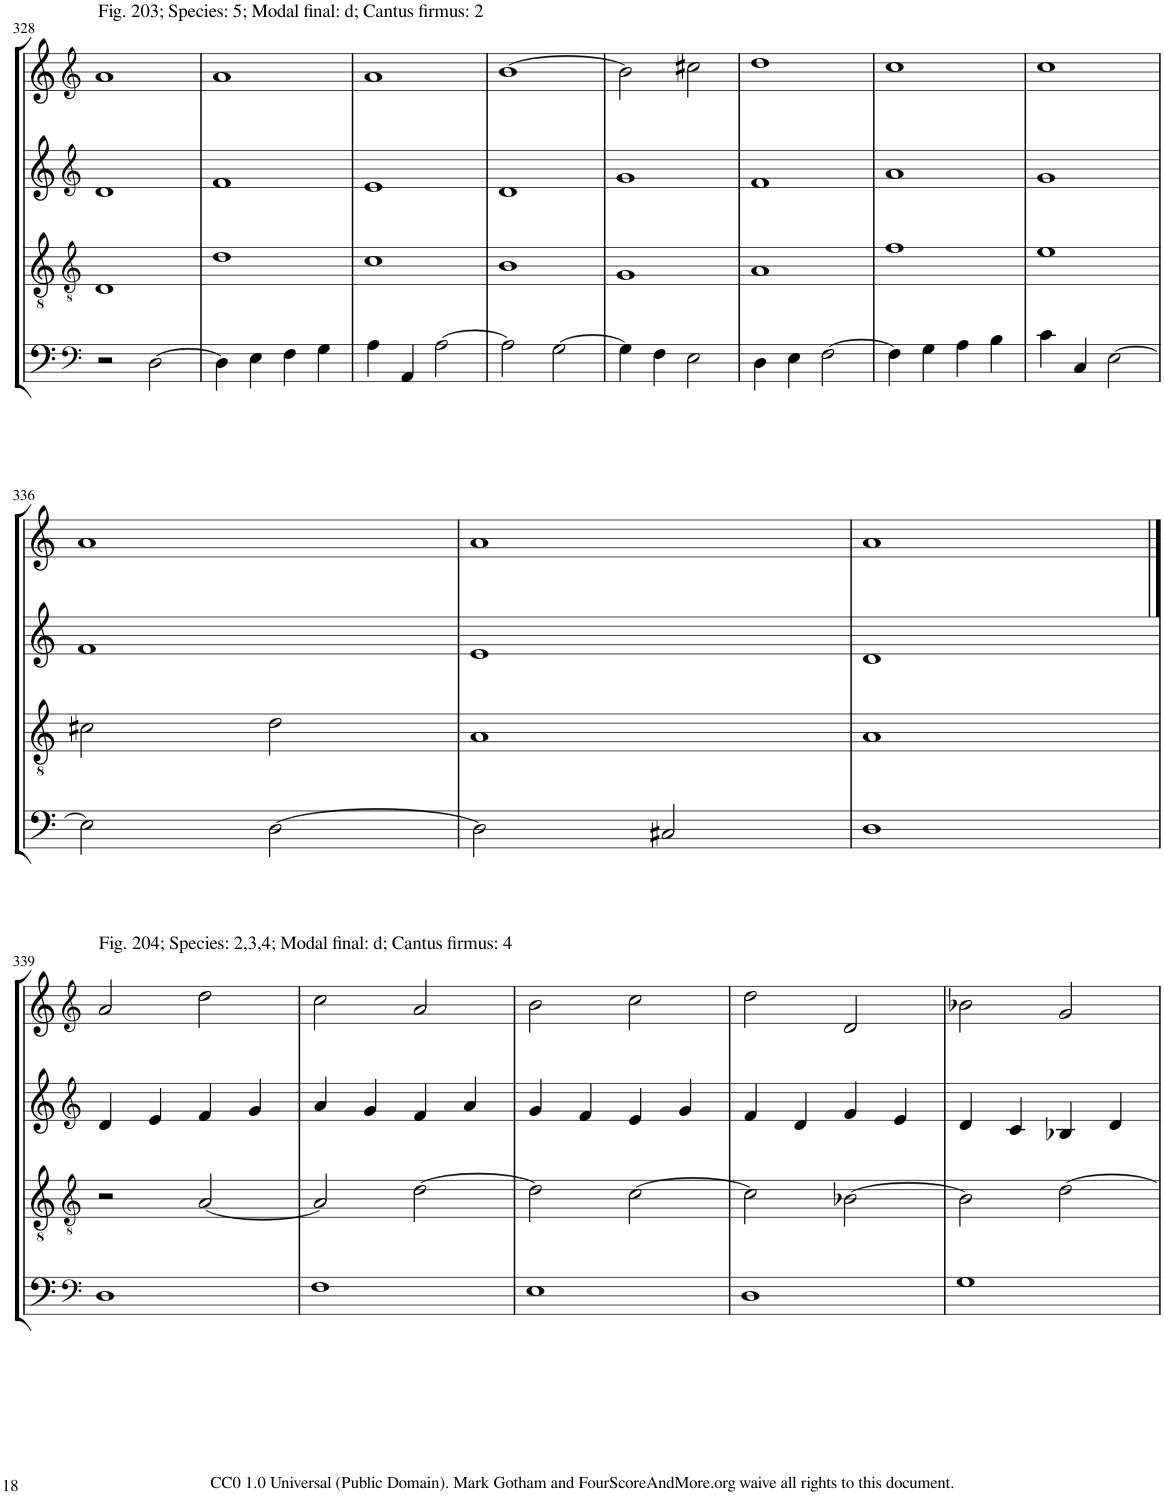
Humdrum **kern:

**kern	**kern	**kern	**kern
*part4	*part3	*part2	*part1
*staff4	*staff3	*staff2	*staff1
*I"Piano	*I"Piano	*I"Piano	*I"Piano
*I'Pno	*I'Pno	*I'Pno	*I'Pno
!!LO:PB:g=z
*clefF4	*clefGv2	*clefG2	*clefG2
*k[]	*k[]	*k[]	*k[]
*M4/4	*M4/4	*M4/4	*M4/4
=328	=328	=328	=328
!	!	!	!LO:TX:a:t=Fig. 203; Species&colon; 5; Modal final&colon; d; Cantus firmus&colon; 2
2r	1D	1d	1a
[2D\	.	.	.
=329	=329	=329	=329
4D\]	1d	1f	1a
4E\	.	.	.
4F\	.	.	.
4G\	.	.	.
=330	=330	=330	=330
4A\	1c	1e	1a
4AA/	.	.	.
[2A\	.	.	.
=331	=331	=331	=331
2A\]	1B	1d	[1b
[2G\	.	.	.
=332	=332	=332	=332
4G\]	1G	1g	2b\]
4F\	.	.	.
2E\	.	.	2cc#X\
=333	=333	=333	=333
4D\	1A	1f	1dd
4E\	.	.	.
[2F\	.	.	.
=334	=334	=334	=334
4F\]	1f	1a	1cc
4G\	.	.	.
4A\	.	.	.
4B\	.	.	.
=335	=335	=335	=335
4c\	1e	1g	1cc
4C/	.	.	.
[2E\	.	.	.
!!LO:LB:g=z
=336	=336	=336	=336
2E\]	2c#X\	1f	1a
[2D\	2d\	.	.
=337	=337	=337	=337
2D\]	1A	1e	1a
2C#X/	.	.	.
=338	=338	=338	=338
1D	1A	1d	1a
!!LO:LB:g=z
==339	==339	==339	==339
*clefF4	*clefGv2	*clefG2	*clefG2
!	!	!	!LO:TX:a:t=Fig. 204; Species&colon; 2,3,4; Modal final&colon; d; Cantus firmus&colon; 4
1D	2r	4d/	2a/
.	.	4e/	.
.	[2A/	4f/	2dd\
.	.	4g/	.
=340	=340	=340	=340
1F	2A/]	4a/	2cc\
.	.	4g/	.
.	[2d\	4f/	2a/
.	.	4a/	.
=341	=341	=341	=341
1E	2d\]	4g/	2b\
.	.	4f/	.
.	[2c\	4e/	2cc\
.	.	4g/	.
=342	=342	=342	=342
1D	2c\]	4f/	2dd\
.	.	4d/	.
.	[2B-X\	4f/	2d/
.	.	4e/	.
=343	=343	=343	=343
1G	2B-\]	4d/	2b-X\
.	.	4c/	.
.	[2d\	4B-X/	2g/
.	.	4d/	.
=	=	=	=
*-	*-	*-	*-
